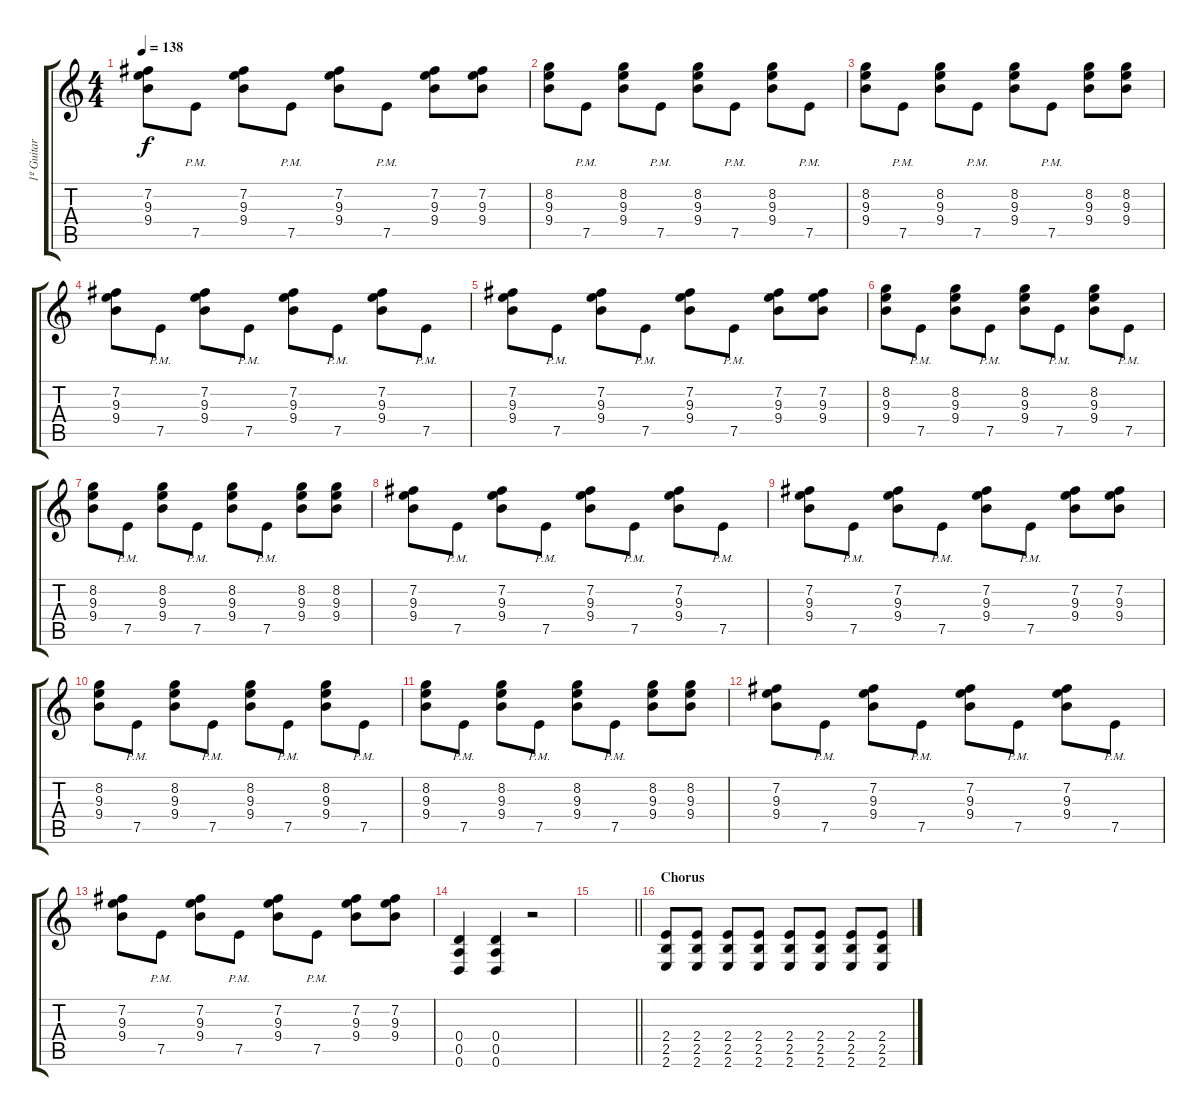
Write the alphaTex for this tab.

\track ("1º Guitar" "1º Guitar") {instrument distortionguitar}
\staff {score tabs}
\tuning (E4 B3 G3 D3 A2 D2) {hide}
\ts (4 4)
\tempo 138
\clef g2
\ks c
(7.2 9.3 9.4).8{dy f} 7.5{pm}.8 (7.2 9.3 9.4).8 7.5{pm}.8 (7.2 9.3 9.4).8 7.5{pm}.8 (7.2 9.3 9.4).8 (7.2 9.3 9.4).8 |
(8.2 9.3 9.4).8 7.5{pm}.8 (8.2 9.3 9.4).8 7.5{pm}.8 (8.2 9.3 9.4).8 7.5{pm}.8 (8.2 9.3 9.4).8 7.5{pm}.8 |
(8.2 9.3 9.4).8 7.5{pm}.8 (8.2 9.3 9.4).8 7.5{pm}.8 (8.2 9.3 9.4).8 7.5{pm}.8 (8.2 9.3 9.4).8 (8.2 9.3 9.4).8 |
(7.2 9.3 9.4).8 7.5{pm}.8 (7.2 9.3 9.4).8 7.5{pm}.8 (7.2 9.3 9.4).8 7.5{pm}.8 (7.2 9.3 9.4).8 7.5{pm}.8 |
(7.2 9.3 9.4).8 7.5{pm}.8 (7.2 9.3 9.4).8 7.5{pm}.8 (7.2 9.3 9.4).8 7.5{pm}.8 (7.2 9.3 9.4).8 (7.2 9.3 9.4).8 |
(8.2 9.3 9.4).8 7.5{pm}.8 (8.2 9.3 9.4).8 7.5{pm}.8 (8.2 9.3 9.4).8 7.5{pm}.8 (8.2 9.3 9.4).8 7.5{pm}.8 |
(8.2 9.3 9.4).8 7.5{pm}.8 (8.2 9.3 9.4).8 7.5{pm}.8 (8.2 9.3 9.4).8 7.5{pm}.8 (8.2 9.3 9.4).8 (8.2 9.3 9.4).8 |
(7.2 9.3 9.4).8 7.5{pm}.8 (7.2 9.3 9.4).8 7.5{pm}.8 (7.2 9.3 9.4).8 7.5{pm}.8 (7.2 9.3 9.4).8 7.5{pm}.8 |
(7.2 9.3 9.4).8 7.5{pm}.8 (7.2 9.3 9.4).8 7.5{pm}.8 (7.2 9.3 9.4).8 7.5{pm}.8 (7.2 9.3 9.4).8 (7.2 9.3 9.4).8 |
(8.2 9.3 9.4).8 7.5{pm}.8 (8.2 9.3 9.4).8 7.5{pm}.8 (8.2 9.3 9.4).8 7.5{pm}.8 (8.2 9.3 9.4).8 7.5{pm}.8 |
(8.2 9.3 9.4).8 7.5{pm}.8 (8.2 9.3 9.4).8 7.5{pm}.8 (8.2 9.3 9.4).8 7.5{pm}.8 (8.2 9.3 9.4).8 (8.2 9.3 9.4).8 |
(7.2 9.3 9.4).8 7.5{pm}.8 (7.2 9.3 9.4).8 7.5{pm}.8 (7.2 9.3 9.4).8 7.5{pm}.8 (7.2 9.3 9.4).8 7.5{pm}.8 |
(7.2 9.3 9.4).8 7.5{pm}.8 (7.2 9.3 9.4).8 7.5{pm}.8 (7.2 9.3 9.4).8 7.5{pm}.8 (7.2 9.3 9.4).8 (7.2 9.3 9.4).8 |
(0.4 0.5 0.6).4 (0.4 0.5 0.6).4 r.2 |
\barLineRight lightlight
|
\section ("" "Chorus")
(2.4 2.5 2.6).8 (2.4 2.5 2.6).8 (2.4 2.5 2.6).8 (2.4 2.5 2.6).8 (2.4 2.5 2.6).8 (2.4 2.5 2.6).8 (2.4 2.5 2.6).8 (2.4 2.5 2.6).8
